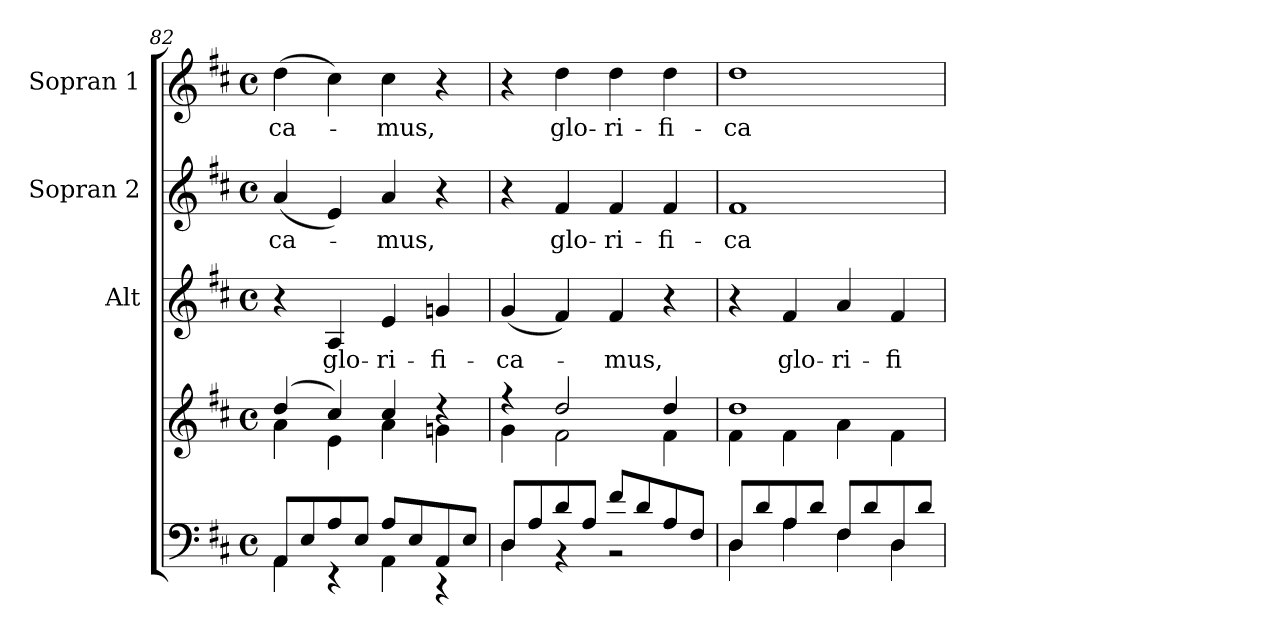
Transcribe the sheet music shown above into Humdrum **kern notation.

**kern	**kern	**kern	**text	**kern	**text	**kern	**text
*part4	*part4	*part3	*part3	*part2	*part2	*part1	*part1
*staff5	*staff4	*staff3	*staff3	*staff2	*staff2	*staff1	*staff1
*	*	*I"Alt	*	*I"Sopran 2	*	*I"Sopran 1	*
*	*	*I'A.	*	*I'S. 2	*	*I'S. 1	*
!!LO:LB:g=z
*clefF4	*clefG2	*clefG2	*	*clefG2	*	*clefG2	*
*k[f#c#]	*k[f#c#]	*k[f#c#]	*	*k[f#c#]	*	*k[f#c#]	*
*D:	*D:	*D:	*	*D:	*	*D:	*
*M4/4	*M4/4	*M4/4	*	*M4/4	*	*M4/4	*
*met(c)	*met(c)	*met(c)	*	*met(c)	*	*met(c)	*
=82	=82	=82	=82	=82	=82	=82	=82
*^	*^	*	*	*	*	*	*
!	!	!	!	!	!	!	!LO:LY:b	!	!LO:LY:b
8AA/L	4AA\	(4dd/	4a\	4r	.	(<4a/	-ca-	(>4dd\	-ca-
8E/	.	.	.	.	.	.	.	.	.
!	!	!	!	!	!LO:LY:b	!	!	!	!
8A/	4rEE	4cc#/)	4e\	4A/	glo-	4e/)	.	4cc#\)	.
8E/J	.	.	.	.	.	.	.	.	.
!	!	!	!	!	!LO:LY:b	!	!LO:LY:b	!	!LO:LY:b
8A/L	4AA\	4cc#/	4a\	4e/	-ri-	4a/	-mus,	4cc#\	-mus,
8E/	.	.	.	.	.	.	.	.	.
!	!	!	!	!	!LO:LY:b	!	!	!	!
8AA/	4rCC	4rdd	4gn\	4gn/	-fi-	4r	.	4r	.
8E/J	.	.	.	.	.	.	.	.	.
=83	=83	=83	=83	=83	=83	=83	=83	=83	=83
!	!	!	!	!	!LO:LY:b	!	!	!	!
8D/L	4D\	4ree	4g\	(<4g/	-ca-	4r	.	4r	.
8A/	.	.	.	.	.	.	.	.	.
!	!	!	!	!	!	!	!LO:LY:b	!	!LO:LY:b
8d/	4rBB	2dd/	2f#\	4f#/)	.	4f#/	glo-	4dd\	glo-
8A/J	.	.	.	.	.	.	.	.	.
!	!	!	!	!	!LO:LY:b	!	!LO:LY:b	!	!LO:LY:b
8f#/L	2rBB	.	.	4f#/	-mus,	4f#/	-ri-	4dd\	-ri-
8d/	.	.	.	.	.	.	.	.	.
!	!	!	!	!	!	!	!LO:LY:b	!	!LO:LY:b
8A/	.	4dd/	4f#\	4r	.	4f#/	-fi-	4dd\	-fi-
8F#/J	.	.	.	.	.	.	.	.	.
=84	=84	=84	=84	=84	=84	=84	=84	=84	=84
!	!	!	!	!	!	!	!LO:LY:b	!	!LO:LY:b
8D/L	4D\	1dd	4f#\	4r	.	1f#	-ca-	1dd	-ca-
8d/	.	.	.	.	.	.	.	.	.
!	!	!	!	!	!LO:LY:b	!	!	!	!
8A/	4A\	.	4f#\	4f#/	glo-	.	.	.	.
8d/J	.	.	.	.	.	.	.	.	.
!	!	!	!	!	!LO:LY:b	!	!	!	!
8F#/L	4F#\	.	4a\	4a/	-ri-	.	.	.	.
8d/	.	.	.	.	.	.	.	.	.
!	!	!	!	!	!LO:LY:b	!	!	!	!
8D/	4D\	.	4f#\	4f#/	-fi-	.	.	.	.
8d/J	.	.	.	.	.	.	.	.	.
*v	*v	*	*	*	*	*	*	*	*
*	*v	*v	*	*	*	*	*	*
=	=	=	=	=	=	=	=
*-	*-	*-	*-	*-	*-	*-	*-
